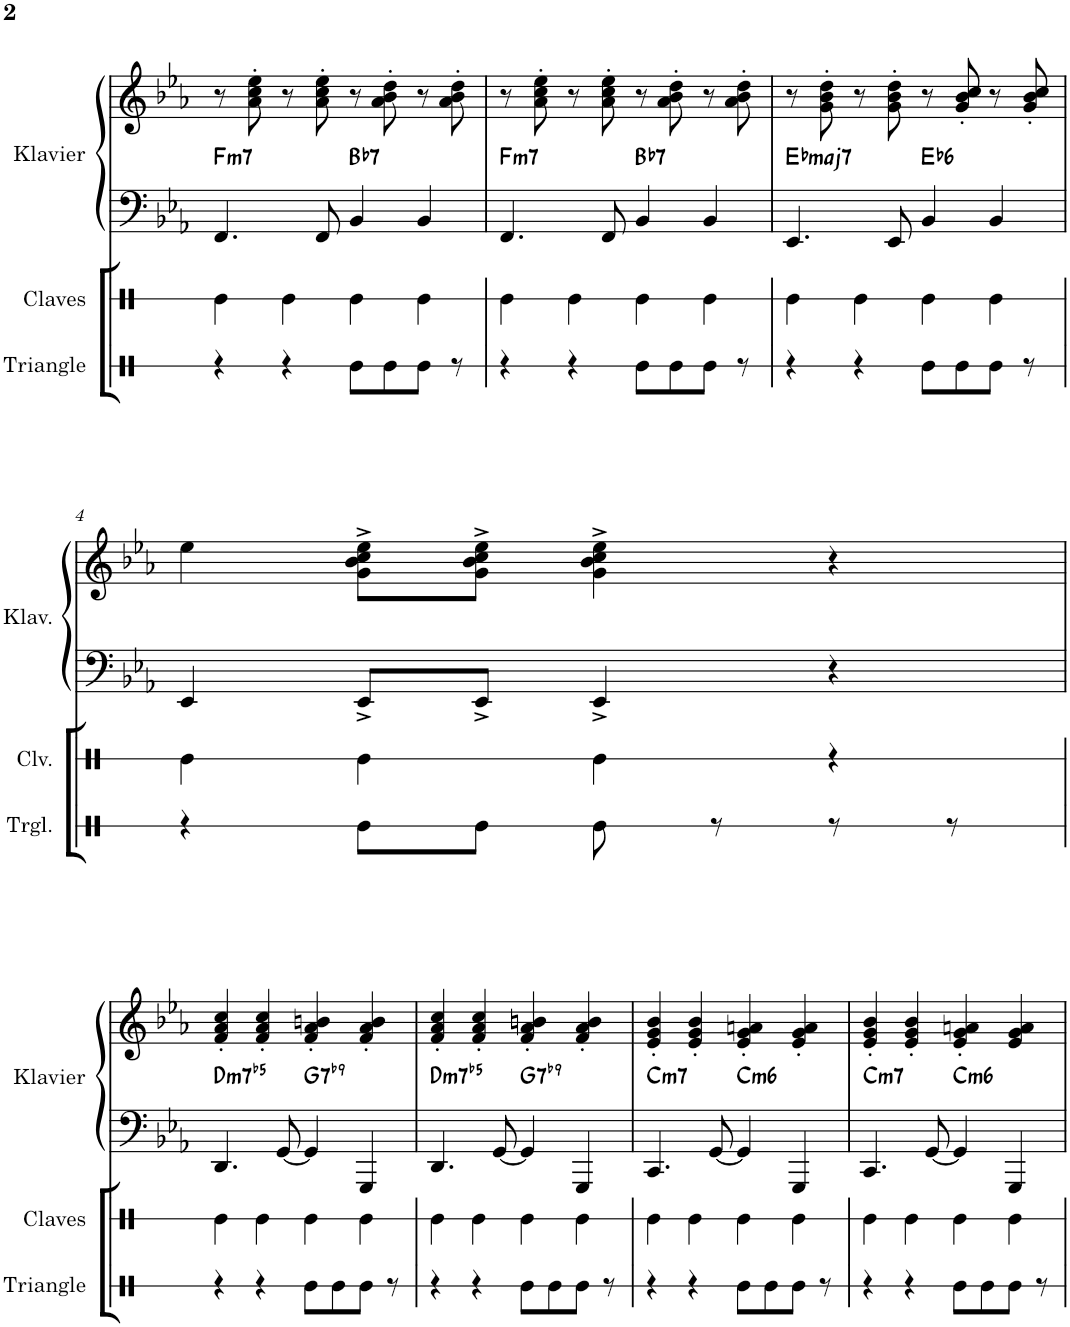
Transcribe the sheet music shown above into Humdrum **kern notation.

**kern	**kern	**kern	**kern	**harte
*part3	*part2	*part1	*part1	*part1
*staff4	*staff3	*staff2	*staff1	*
*I"Triangle	*I"Claves	*I"Klavier	*	*
*I'Trgl.	*I'Clv.	*I'Klav.	*	*
!!LO:PB:g=z
*stria1	*stria1	*	*	*
*clefX	*clefX	*clefF4	*clefG2	*
*k[]	*k[]	*k[b-e-a-]	*k[b-e-a-]	*
*M4/4	*M4/4	*M4/4	*M4/4	*
=1	=1	=1	=1	=1
!	!	!	!	!LO:H:kt=m7
4r	4Re\	4.FF/	8r	F:min7
.	.	.	8a-\' 8cc\' 8ee-\'	.
4r	4Re\	.	8r	.
.	.	8FF/	8a-\' 8cc\' 8ee-\'	.
!	!	!	!	!LO:H:kt=7
8Re\L	4Re\	4BB-/	8r	Bb:7
8Re\	.	.	8a-\' 8b-\' 8dd\'	.
8Re\J	4Re\	4BB-/	8r	.
8r	.	.	8a-\' 8b-\' 8dd\'	.
=2	=2	=2	=2	=2
!	!	!	!	!LO:H:kt=m7
4r	4Re\	4.FF/	8r	F:min7
.	.	.	8a-\' 8cc\' 8ee-\'	.
4r	4Re\	.	8r	.
.	.	8FF/	8a-\' 8cc\' 8ee-\'	.
!	!	!	!	!LO:H:kt=7
8Re\L	4Re\	4BB-/	8r	Bb:7
8Re\	.	.	8a-\' 8b-\' 8dd\'	.
8Re\J	4Re\	4BB-/	8r	.
8r	.	.	8a-\' 8b-\' 8dd\'	.
=3	=3	=3	=3	=3
!	!	!	!	!LO:H:kt=maj7
4r	4Re\	4.EE-/	8r	Eb:maj7
.	.	.	8g\' 8b-\' 8dd\'	.
4r	4Re\	.	8r	.
.	.	8EE-/	8g\' 8b-\' 8dd\'	.
!	!	!	!	!LO:H:kt=6
8Re\L	4Re\	4BB-/	8r	Eb:maj6
8Re\	.	.	8g/' 8b-/' 8cc/'	.
8Re\J	4Re\	4BB-/	8r	.
8r	.	.	8g/' 8b-/' 8cc/'	.
!!LO:LB:g=z
=4	=4	=4	=4	=4
4r	4Re\	4EE-/	4ee-\	.
8Re\L	4Re\	8EE-^/L	8g\^ 8b-\^ 8cc\^ 8ee-\^L	.
8Re\J	.	8EE-^/J	8g\^ 8b-\^ 8cc\^ 8ee-\^J	.
8Re\	4Re\	4EE-^/	4g\^ 4b-\^ 4cc\^ 4ee-\^	.
8r	.	.	.	.
8r	4r	4r	4r	.
8r	.	.	.	.
!!LO:LB:g=z
=1	=1	=1	=1	=1
*stria1	*stria1	*	*	*
!	!	!	!	!LO:H:kt=m7b5
4r	4Re\	4.DD/	4f/' 4a-/' 4cc/'	D:hdim7
4r	4Re\	.	4f/' 4a-/' 4cc/'	.
.	.	[8GG/	.	.
!	!	!	!	!LO:H:kt=7
8Re\L	4Re\	4GG/]	4f/' 4a-/' 4bn/'	G:7(b9)
8Re\	.	.	.	.
8Re\J	4Re\	4GGG/	4f/' 4a-/' 4b/'	.
8r	.	.	.	.
=2	=2	=2	=2	=2
!	!	!	!	!LO:H:kt=m7b5
4r	4Re\	4.DD/	4f/' 4a-/' 4cc/'	D:hdim7
4r	4Re\	.	4f/' 4a-/' 4cc/'	.
.	.	[8GG/	.	.
!	!	!	!	!LO:H:kt=7
8Re\L	4Re\	4GG/]	4f/' 4a-/' 4bn/'	G:7(b9)
8Re\	.	.	.	.
8Re\J	4Re\	4GGG/	4f/' 4a-/' 4b/'	.
8r	.	.	.	.
=3	=3	=3	=3	=3
!	!	!	!	!LO:H:kt=m7
4r	4Re\	4.CC/	4e-/' 4g/' 4b-/'	C:min7
4r	4Re\	.	4e-/' 4g/' 4b-/'	.
.	.	[8GG/	.	.
!	!	!	!	!LO:H:kt=m6
8Re\L	4Re\	4GG/]	4e-/' 4g/' 4an/'	C:min6
8Re\	.	.	.	.
8Re\J	4Re\	4GGG/	4e-/' 4g/' 4a/'	.
8r	.	.	.	.
=4	=4	=4	=4	=4
!	!	!	!	!LO:H:kt=m7
4r	4Re\	4.CC/	4e-/' 4g/' 4b-/'	C:min7
4r	4Re\	.	4e-/' 4g/' 4b-/'	.
.	.	[8GG/	.	.
!	!	!	!	!LO:H:kt=m6
8Re\L	4Re\	4GG/]	4e-/' 4g/' 4an/'	C:min6
8Re\	.	.	.	.
8Re\J	4Re\	4GGG/	4e-/ 4g/ 4a/	.
8r	.	.	.	.
=	=	=	=	=
*-	*-	*-	*-	*-
